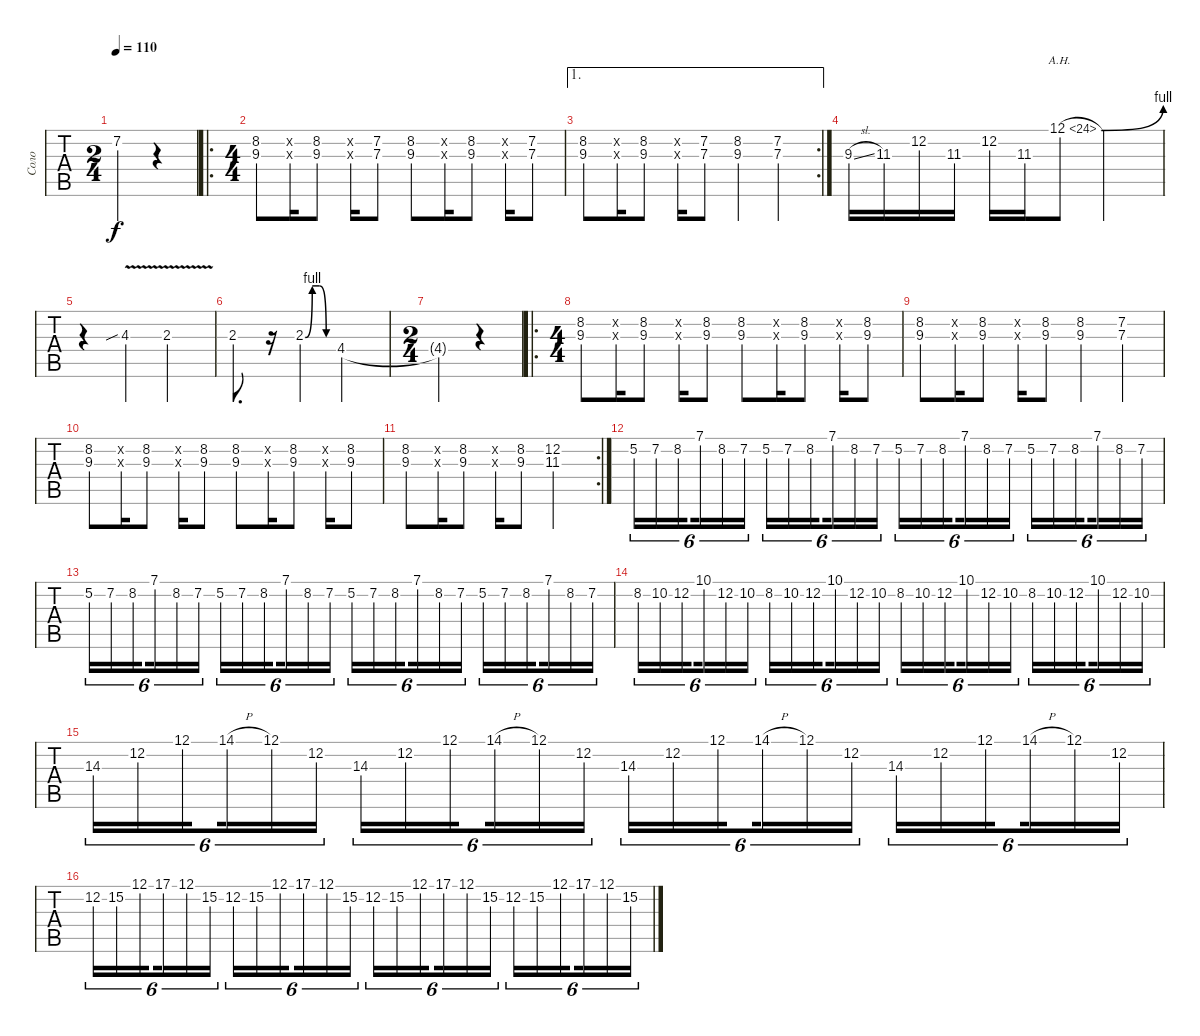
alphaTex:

\track ("Соло" "Соло") {instrument distortionguitar}
\staff {tabs}
\tuning (E4 B3 G3 D3 A2 E2) {hide}
\ts (2 4)
\tempo 110
\clef g2
\ks c
7.2{t}.4{dy f} r.4 |
\ro
\ts (4 4)
(8.2 9.3).8 (8.2{x} 9.3{x}).16 (8.2 9.3).8 (8.2{x} 9.3{x}).16 (7.2 7.3).8 (8.2 9.3).8 (8.2{x} 9.3{x}).16 (8.2 9.3).8 (8.2{x} 9.3{x}).16 (7.2 7.3).8 |
\ae 1
\rc 2
(8.2 9.3).8 (8.2{x} 9.3{x}).16 (8.2 9.3).8 (8.2{x} 9.3{x}).16 (7.2 7.3).8 (8.2 9.3).4 (7.2 7.3).4 |
9.3{sl}.16 11.3.16 12.2.16 11.3.16 12.2.16 11.3.16 12.1{be (bend 0 0 60 4) ah 12}.8 12.1{t}.2 |
r.4 4.3{v sib}.4 2.3{v}.2 |
2.3.8{d} r.16 2.3{be (custom 0 0 15 4 30 4 45 0 60 0)}.4 4.4.2 |
\ts (2 4)
4.4{t}.4 r.4 |
\ro
\ts (4 4)
(8.2 9.3).8 (8.2{x} 9.3{x}).16 (8.2 9.3).8 (8.2{x} 9.3{x}).16 (8.2 9.3).8 (8.2 9.3).8 (8.2{x} 9.3{x}).16 (8.2 9.3).8 (8.2{x} 9.3{x}).16 (8.2 9.3).8 |
(8.2 9.3).8 (8.2{x} 9.3{x}).16 (8.2 9.3).8 (8.2{x} 9.3{x}).16 (8.2 9.3).8 (8.2 9.3).4 (7.2 7.3).4 |
(8.2 9.3).8 (8.2{x} 9.3{x}).16 (8.2 9.3).8 (8.2{x} 9.3{x}).16 (8.2 9.3).8 (8.2 9.3).8 (8.2{x} 9.3{x}).16 (8.2 9.3).8 (8.2{x} 9.3{x}).16 (8.2 9.3).8 |
\rc 2
(8.2 9.3).8 (8.2{x} 9.3{x}).16 (8.2 9.3).8 (8.2{x} 9.3{x}).16 (8.2 9.3).8 (12.2 11.3).2 |
5.2.16{tu (6 4)} 7.2.16{tu (6 4)} 8.2.16{tu (6 4) beam splitsecondary} 7.1.16{tu (6 4)} 8.2.16{tu (6 4)} 7.2.16{tu (6 4)} 5.2.16{tu (6 4)} 7.2.16{tu (6 4)} 8.2.16{tu (6 4) beam splitsecondary} 7.1.16{tu (6 4)} 8.2.16{tu (6 4)} 7.2.16{tu (6 4)} 5.2.16{tu (6 4)} 7.2.16{tu (6 4)} 8.2.16{tu (6 4) beam splitsecondary} 7.1.16{tu (6 4)} 8.2.16{tu (6 4)} 7.2.16{tu (6 4)} 5.2.16{tu (6 4)} 7.2.16{tu (6 4)} 8.2.16{tu (6 4) beam splitsecondary} 7.1.16{tu (6 4)} 8.2.16{tu (6 4)} 7.2.16{tu (6 4)} |
5.2.16{tu (6 4)} 7.2.16{tu (6 4)} 8.2.16{tu (6 4) beam splitsecondary} 7.1.16{tu (6 4)} 8.2.16{tu (6 4)} 7.2.16{tu (6 4)} 5.2.16{tu (6 4)} 7.2.16{tu (6 4)} 8.2.16{tu (6 4) beam splitsecondary} 7.1.16{tu (6 4)} 8.2.16{tu (6 4)} 7.2.16{tu (6 4)} 5.2.16{tu (6 4)} 7.2.16{tu (6 4)} 8.2.16{tu (6 4) beam splitsecondary} 7.1.16{tu (6 4)} 8.2.16{tu (6 4)} 7.2.16{tu (6 4)} 5.2.16{tu (6 4)} 7.2.16{tu (6 4)} 8.2.16{tu (6 4) beam splitsecondary} 7.1.16{tu (6 4)} 8.2.16{tu (6 4)} 7.2.16{tu (6 4)} |
8.2.16{tu (6 4)} 10.2.16{tu (6 4)} 12.2.16{tu (6 4) beam splitsecondary} 10.1.16{tu (6 4)} 12.2.16{tu (6 4)} 10.2.16{tu (6 4)} 8.2.16{tu (6 4)} 10.2.16{tu (6 4)} 12.2.16{tu (6 4) beam splitsecondary} 10.1.16{tu (6 4)} 12.2.16{tu (6 4)} 10.2.16{tu (6 4)} 8.2.16{tu (6 4)} 10.2.16{tu (6 4)} 12.2.16{tu (6 4) beam splitsecondary} 10.1.16{tu (6 4)} 12.2.16{tu (6 4)} 10.2.16{tu (6 4)} 8.2.16{tu (6 4)} 10.2.16{tu (6 4)} 12.2.16{tu (6 4) beam splitsecondary} 10.1.16{tu (6 4)} 12.2.16{tu (6 4)} 10.2.16{tu (6 4)} |
14.3.16{tu (6 4)} 12.2.16{tu (6 4)} 12.1.16{tu (6 4) beam splitsecondary} 14.1{h}.16{tu (6 4)} 12.1.16{tu (6 4)} 12.2.16{tu (6 4)} 14.3.16{tu (6 4)} 12.2.16{tu (6 4)} 12.1.16{tu (6 4) beam splitsecondary} 14.1{h}.16{tu (6 4)} 12.1.16{tu (6 4)} 12.2.16{tu (6 4)} 14.3.16{tu (6 4)} 12.2.16{tu (6 4)} 12.1.16{tu (6 4) beam splitsecondary} 14.1{h}.16{tu (6 4)} 12.1.16{tu (6 4)} 12.2.16{tu (6 4)} 14.3.16{tu (6 4)} 12.2.16{tu (6 4)} 12.1.16{tu (6 4) beam splitsecondary} 14.1{h}.16{tu (6 4)} 12.1.16{tu (6 4)} 12.2.16{tu (6 4)} |
12.2.16{tu (6 4)} 15.2.16{tu (6 4)} 12.1.16{tu (6 4) beam splitsecondary} 17.1.16{tu (6 4)} 12.1.16{tu (6 4)} 15.2.16{tu (6 4)} 12.2.16{tu (6 4)} 15.2.16{tu (6 4)} 12.1.16{tu (6 4) beam splitsecondary} 17.1.16{tu (6 4)} 12.1.16{tu (6 4)} 15.2.16{tu (6 4)} 12.2.16{tu (6 4)} 15.2.16{tu (6 4)} 12.1.16{tu (6 4) beam splitsecondary} 17.1.16{tu (6 4)} 12.1.16{tu (6 4)} 15.2.16{tu (6 4)} 12.2.16{tu (6 4)} 15.2.16{tu (6 4)} 12.1.16{tu (6 4) beam splitsecondary} 17.1.16{tu (6 4)} 12.1.16{tu (6 4)} 15.2.16{tu (6 4)}
